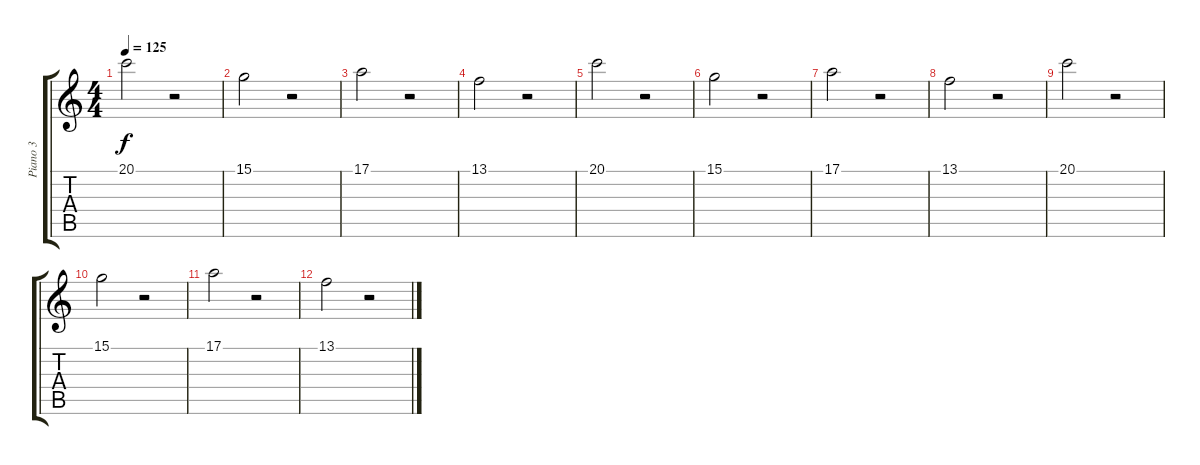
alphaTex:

\track ("Piano 3" "Piano 3") {instrument brightacousticpiano}
\staff {score tabs}
\tuning (E4 B3 G3 D3 A2 E2) {hide}
\ts (4 4)
\tempo 125
\clef g2
\ks c
20.1.2{dy f} r.2 |
15.1.2 r.2 |
17.1.2 r.2 |
13.1.2 r.2 |
20.1.2 r.2 |
15.1.2 r.2 |
17.1.2 r.2 |
13.1.2 r.2 |
20.1.2 r.2 |
15.1.2 r.2 |
17.1.2 r.2 |
13.1.2 r.2
